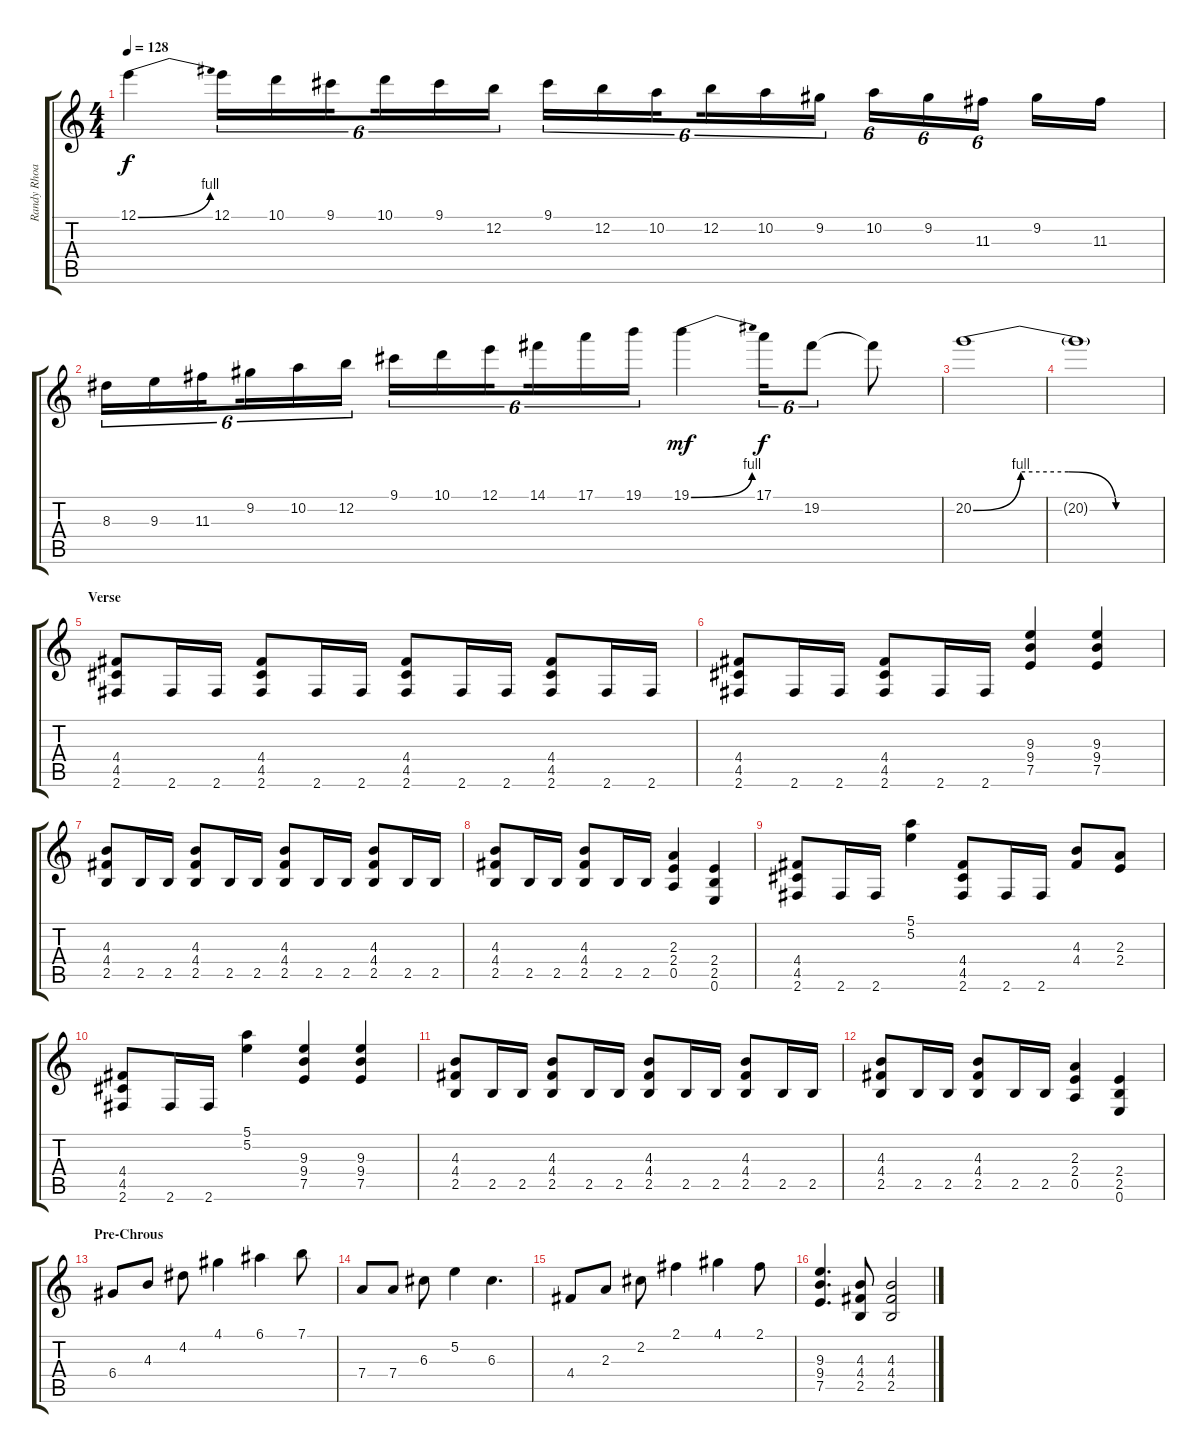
\track ("Randy Rhoads (Lead)" "Randy Rhoa") {instrument overdrivenguitar}
\staff {score tabs}
\tuning (E4 B3 G3 D3 A2 E2) {hide}
\ts (4 4)
\tempo 128
\clef g2
\ks c
12.1{be (bend 0 0 60 4)}.4{dy f} 12.1.16{tu (6 4)} 10.1.16{tu (6 4)} 9.1.16{tu (6 4) beam splitsecondary} 10.1.16{tu (6 4)} 9.1.16{tu (6 4)} 12.2.16{tu (6 4)} 9.1.16{tu (6 4)} 12.2.16{tu (6 4)} 10.2.16{tu (6 4) beam splitsecondary} 12.2.16{tu (6 4)} 10.2.16{tu (6 4)} 9.2.16{tu (6 4)} 10.2.16{tu (6 4)} 9.2.16{tu (6 4)} 11.3.16{tu (6 4) beam splitsecondary} 9.2.16 11.3.16 |
8.3.16{tu (6 4)} 9.3.16{tu (6 4)} 11.3.16{tu (6 4) beam splitsecondary} 9.2.16{tu (6 4)} 10.2.16{tu (6 4)} 12.2.16{tu (6 4)} 9.1.16{tu (6 4)} 10.1.16{tu (6 4)} 12.1.16{tu (6 4) beam splitsecondary} 14.1.16{tu (6 4)} 17.1.16{tu (6 4)} 19.1.16{tu (6 4)} 19.1{be (bend 0 0 60 4)}.4{dy mf} 17.1.16{tu (6 4) dy f} 19.2.8{tu (6 4)} 19.2{t}.8 |
20.2{be (custom 0 0 15 4 30 4 45 0 60 0)}.1 |
20.2{t}.1 |
\section ("" "Verse")
(4.4 4.5 2.6).8 2.6.16 2.6.16 (4.4 4.5 2.6).8 2.6.16 2.6.16 (4.4 4.5 2.6).8 2.6.16 2.6.16 (4.4 4.5 2.6).8 2.6.16 2.6.16 |
(4.4 4.5 2.6).8 2.6.16 2.6.16 (4.4 4.5 2.6).8 2.6.16 2.6.16 (9.3 9.4 7.5).4 (9.3 9.4 7.5).4 |
(4.3 4.4 2.5).8 2.5.16 2.5.16 (4.3 4.4 2.5).8 2.5.16 2.5.16 (4.3 4.4 2.5).8 2.5.16 2.5.16 (4.3 4.4 2.5).8 2.5.16 2.5.16 |
\section ("" "")
(4.3 4.4 2.5).8 2.5.16 2.5.16 (4.3 4.4 2.5).8 2.5.16 2.5.16 (2.3 2.4 0.5).4 (2.4 2.5 0.6).4 |
(4.4 4.5 2.6).8 2.6.16 2.6.16 (5.1 5.2).4 (4.4 4.5 2.6).8 2.6.16 2.6.16 (4.3 4.4).8 (2.3 2.4).8 |
(4.4 4.5 2.6).8 2.6.16 2.6.16 (5.1 5.2).4 (9.3 9.4 7.5).4 (9.3 9.4 7.5).4 |
(4.3 4.4 2.5).8 2.5.16 2.5.16 (4.3 4.4 2.5).8 2.5.16 2.5.16 (4.3 4.4 2.5).8 2.5.16 2.5.16 (4.3 4.4 2.5).8 2.5.16 2.5.16 |
(4.3 4.4 2.5).8 2.5.16 2.5.16 (4.3 4.4 2.5).8 2.5.16 2.5.16 (2.3 2.4 0.5).4 (2.4 2.5 0.6).4 |
\section ("" "Pre-Chrous")
6.4.8 4.3.8 4.2.8 4.1.4 6.1.4 7.1.8 |
7.4.8 7.4.8 6.3.8 5.2.4 6.3.4{d} |
4.4.8 2.3.8 2.2.8 2.1.4 4.1.4 2.1.8 |
(9.3 9.4 7.5).4{d} (4.3 4.4 2.5).8 (4.3 4.4 2.5).2
